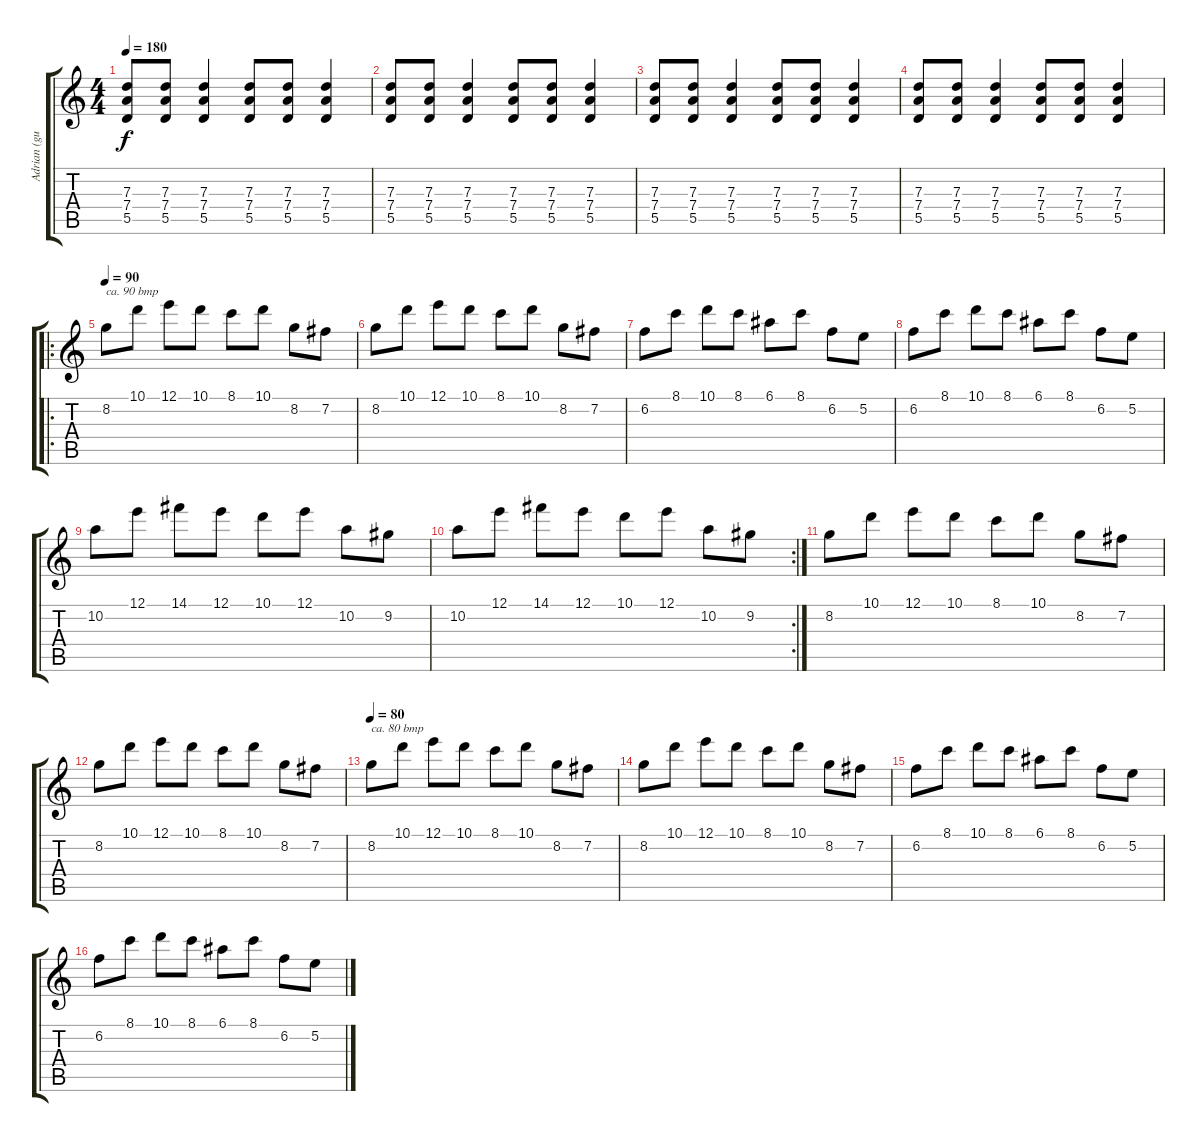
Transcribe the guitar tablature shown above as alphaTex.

\track ("Adrian (guitar)" "Adrian (gu") {instrument distortionguitar}
\staff {score tabs}
\tuning (E4 B3 G3 D3 A2 E2) {hide}
\ts (4 4)
\tempo 180
\clef g2
\ks c
(7.3 7.4 5.5).8{dy f} (7.3 7.4 5.5).8 (7.3 7.4 5.5).4 (7.3 7.4 5.5).8 (7.3 7.4 5.5).8 (7.3 7.4 5.5).4 |
(7.3 7.4 5.5).8 (7.3 7.4 5.5).8 (7.3 7.4 5.5).4 (7.3 7.4 5.5).8 (7.3 7.4 5.5).8 (7.3 7.4 5.5).4 |
(7.3 7.4 5.5).8 (7.3 7.4 5.5).8 (7.3 7.4 5.5).4 (7.3 7.4 5.5).8 (7.3 7.4 5.5).8 (7.3 7.4 5.5).4 |
(7.3 7.4 5.5).8 (7.3 7.4 5.5).8 (7.3 7.4 5.5).4 (7.3 7.4 5.5).8 (7.3 7.4 5.5).8 (7.3 7.4 5.5).4 |
\ro
\tempo 90
8.2.8{txt "ca. 90 bmp"} 10.1.8 12.1.8 10.1.8 8.1.8 10.1.8 8.2.8 7.2.8 |
8.2.8 10.1.8 12.1.8 10.1.8 8.1.8 10.1.8 8.2.8 7.2.8 |
6.2.8 8.1.8 10.1.8 8.1.8 6.1.8 8.1.8 6.2.8 5.2.8 |
6.2.8 8.1.8 10.1.8 8.1.8 6.1.8 8.1.8 6.2.8 5.2.8 |
10.2.8 12.1.8 14.1.8 12.1.8 10.1.8 12.1.8 10.2.8 9.2.8 |
\rc 2
10.2.8 12.1.8 14.1.8 12.1.8 10.1.8 12.1.8 10.2.8 9.2.8 |
8.2.8 10.1.8 12.1.8 10.1.8 8.1.8 10.1.8 8.2.8 7.2.8 |
8.2.8 10.1.8 12.1.8 10.1.8 8.1.8 10.1.8 8.2.8 7.2.8 |
\tempo 80
8.2.8{txt "ca. 80 bmp"} 10.1.8 12.1.8 10.1.8 8.1.8 10.1.8 8.2.8 7.2.8 |
8.2.8 10.1.8 12.1.8 10.1.8 8.1.8 10.1.8 8.2.8 7.2.8 |
6.2.8 8.1.8 10.1.8 8.1.8 6.1.8 8.1.8 6.2.8 5.2.8 |
6.2.8 8.1.8 10.1.8 8.1.8 6.1.8 8.1.8 6.2.8 5.2.8
